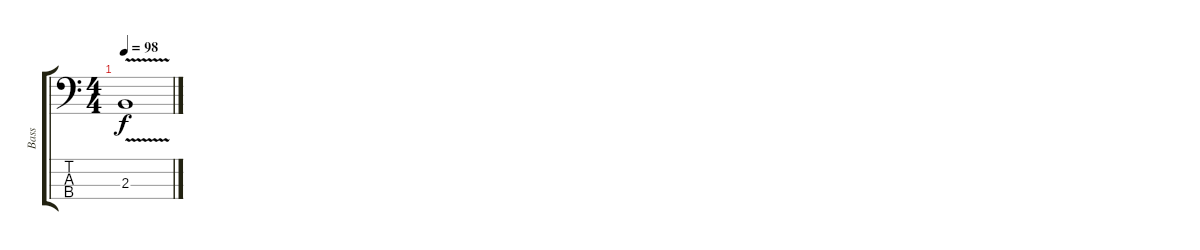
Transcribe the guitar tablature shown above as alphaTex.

\track ("Bass" "Bass") {instrument electricbassfinger}
\staff {score tabs}
\tuning (G2 D2 A1 E1) {hide}
\ts (4 4)
\tempo 98
\clef f4
\ks c
2.3{v}.1{dy f}
